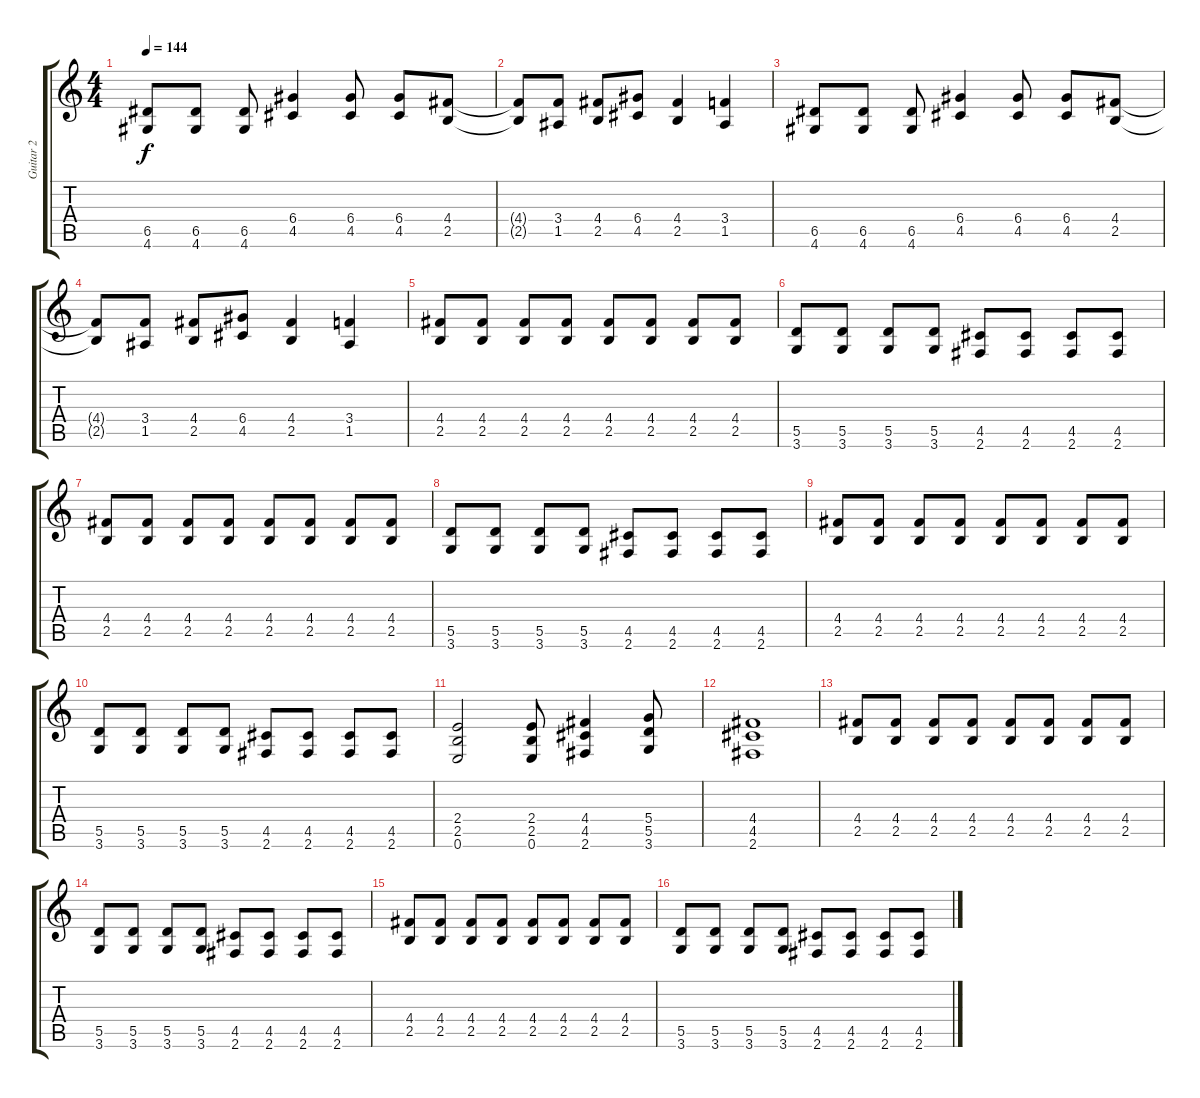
\track ("Guitar 2" "Guitar 2") {instrument distortionguitar}
\staff {score tabs}
\tuning (E4 B3 G3 D3 A2 E2) {hide}
\ts (4 4)
\tempo 144
\clef g2
\ks c
(6.5 4.6).8{dy f} (6.5 4.6).8 (6.5 4.6).8 (6.4 4.5).4 (6.4 4.5).8 (6.4 4.5).8 (4.4 2.5).8 |
(4.4{t} 2.5{t}).8 (3.4 1.5).8 (4.4 2.5).8 (6.4 4.5).8 (4.4 2.5).4 (3.4 1.5).4 |
(6.5 4.6).8 (6.5 4.6).8 (6.5 4.6).8 (6.4 4.5).4 (6.4 4.5).8 (6.4 4.5).8 (4.4 2.5).8 |
(4.4{t} 2.5{t}).8 (3.4 1.5).8 (4.4 2.5).8 (6.4 4.5).8 (4.4 2.5).4 (3.4 1.5).4 |
(4.4 2.5).8 (4.4 2.5).8 (4.4 2.5).8 (4.4 2.5).8 (4.4 2.5).8 (4.4 2.5).8 (4.4 2.5).8 (4.4 2.5).8 |
(5.5 3.6).8 (5.5 3.6).8 (5.5 3.6).8 (5.5 3.6).8 (4.5 2.6).8 (4.5 2.6).8 (4.5 2.6).8 (4.5 2.6).8 |
(4.4 2.5).8 (4.4 2.5).8 (4.4 2.5).8 (4.4 2.5).8 (4.4 2.5).8 (4.4 2.5).8 (4.4 2.5).8 (4.4 2.5).8 |
(5.5 3.6).8 (5.5 3.6).8 (5.5 3.6).8 (5.5 3.6).8 (4.5 2.6).8 (4.5 2.6).8 (4.5 2.6).8 (4.5 2.6).8 |
(4.4 2.5).8 (4.4 2.5).8 (4.4 2.5).8 (4.4 2.5).8 (4.4 2.5).8 (4.4 2.5).8 (4.4 2.5).8 (4.4 2.5).8 |
(5.5 3.6).8 (5.5 3.6).8 (5.5 3.6).8 (5.5 3.6).8 (4.5 2.6).8 (4.5 2.6).8 (4.5 2.6).8 (4.5 2.6).8 |
(2.4 2.5 0.6).2 (2.4 2.5 0.6).8 (4.4 4.5 2.6).4 (5.4 5.5 3.6).8 |
(4.4 4.5 2.6).1 |
(4.4 2.5).8 (4.4 2.5).8 (4.4 2.5).8 (4.4 2.5).8 (4.4 2.5).8 (4.4 2.5).8 (4.4 2.5).8 (4.4 2.5).8 |
(5.5 3.6).8 (5.5 3.6).8 (5.5 3.6).8 (5.5 3.6).8 (4.5 2.6).8 (4.5 2.6).8 (4.5 2.6).8 (4.5 2.6).8 |
(4.4 2.5).8 (4.4 2.5).8 (4.4 2.5).8 (4.4 2.5).8 (4.4 2.5).8 (4.4 2.5).8 (4.4 2.5).8 (4.4 2.5).8 |
(5.5 3.6).8 (5.5 3.6).8 (5.5 3.6).8 (5.5 3.6).8 (4.5 2.6).8 (4.5 2.6).8 (4.5 2.6).8 (4.5 2.6).8
